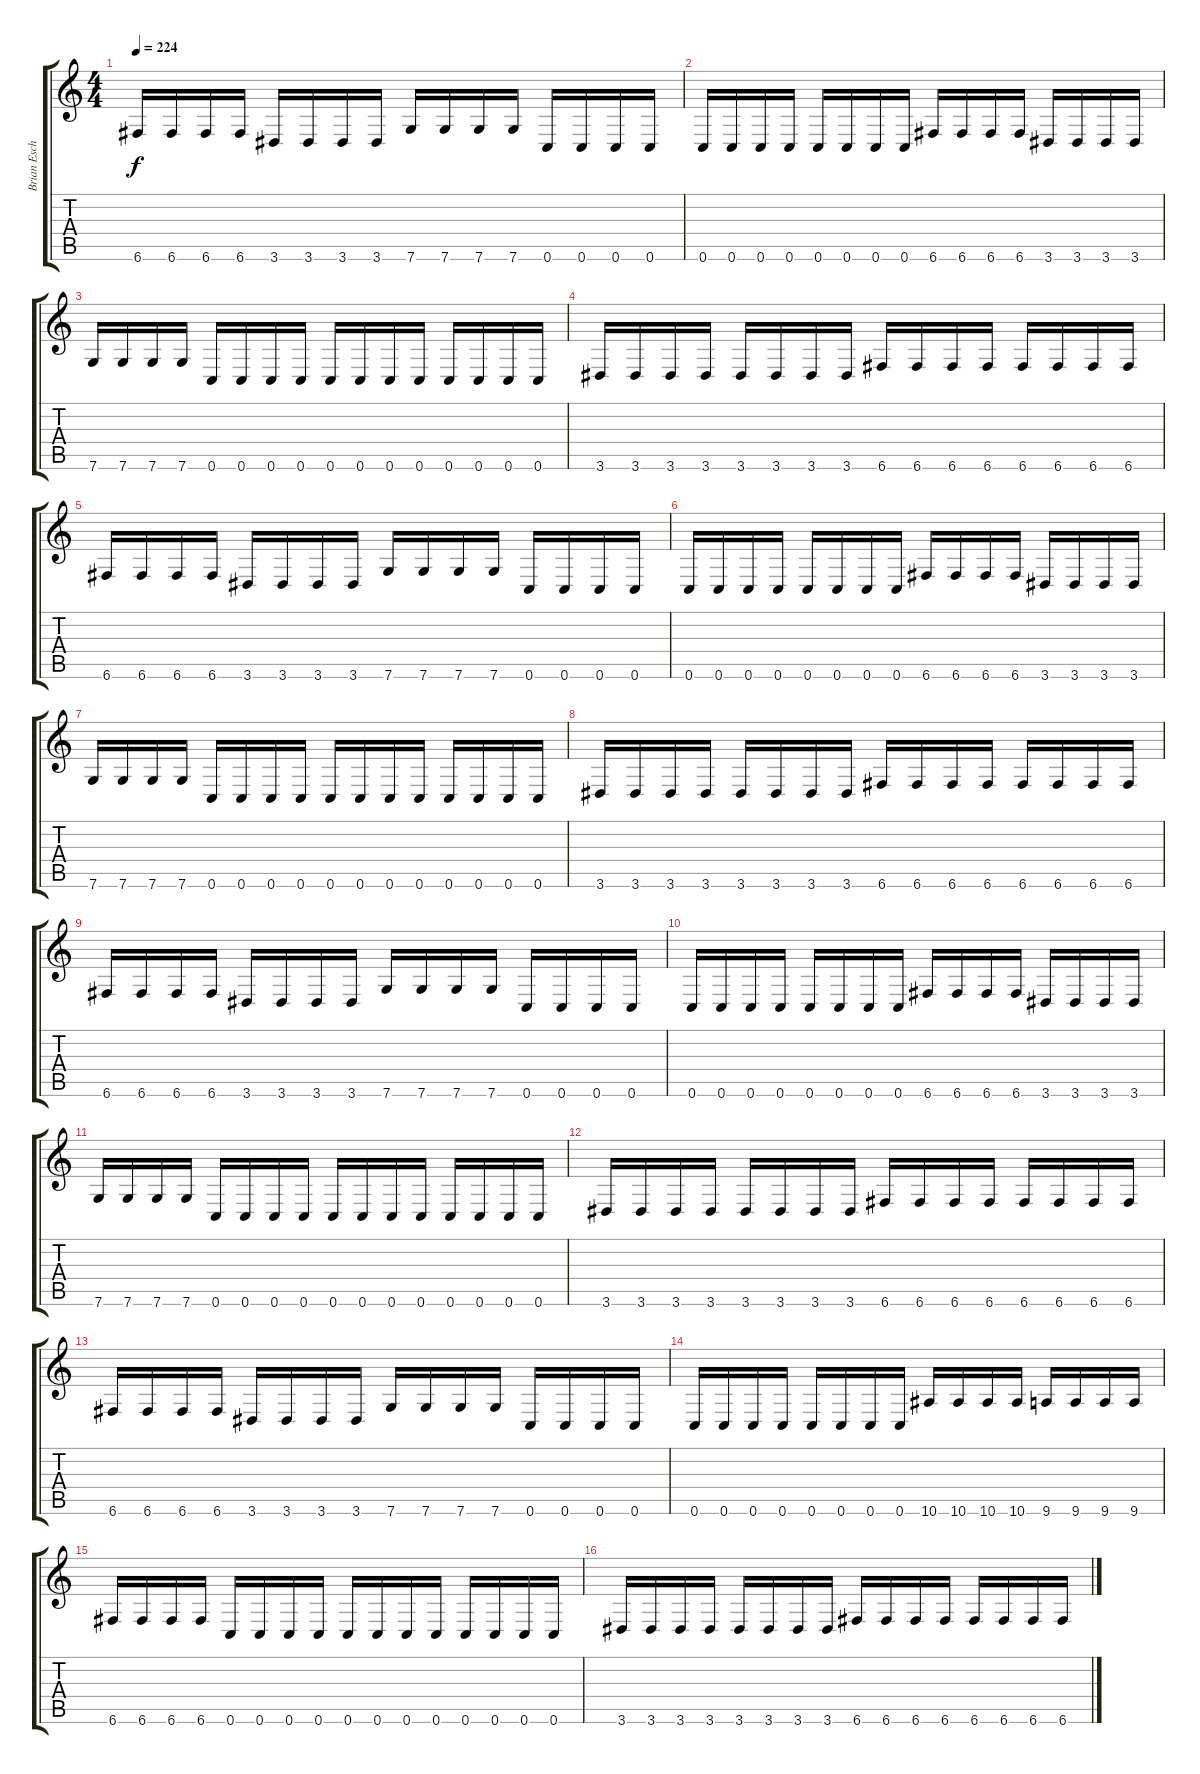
\track ("Brian Eschbach (Lead Guitar)" "Brian Esch") {instrument distortionguitar}
\staff {score tabs}
\tuning (C4 G3 Eb3 Bb2 F2 C2) {hide}
\ts (4 4)
\tempo 224
\clef g2
\ks c
6.6.16{dy f} 6.6.16 6.6.16 6.6.16 3.6.16 3.6.16 3.6.16 3.6.16 7.6.16 7.6.16 7.6.16 7.6.16 0.6.16 0.6.16 0.6.16 0.6.16 |
0.6.16 0.6.16 0.6.16 0.6.16 0.6.16 0.6.16 0.6.16 0.6.16 6.6.16 6.6.16 6.6.16 6.6.16 3.6.16 3.6.16 3.6.16 3.6.16 |
7.6.16 7.6.16 7.6.16 7.6.16 0.6.16 0.6.16 0.6.16 0.6.16 0.6.16 0.6.16 0.6.16 0.6.16 0.6.16 0.6.16 0.6.16 0.6.16 |
3.6.16 3.6.16 3.6.16 3.6.16 3.6.16 3.6.16 3.6.16 3.6.16 6.6.16 6.6.16 6.6.16 6.6.16 6.6.16 6.6.16 6.6.16 6.6.16 |
6.6.16 6.6.16 6.6.16 6.6.16 3.6.16 3.6.16 3.6.16 3.6.16 7.6.16 7.6.16 7.6.16 7.6.16 0.6.16 0.6.16 0.6.16 0.6.16 |
0.6.16 0.6.16 0.6.16 0.6.16 0.6.16 0.6.16 0.6.16 0.6.16 6.6.16 6.6.16 6.6.16 6.6.16 3.6.16 3.6.16 3.6.16 3.6.16 |
7.6.16 7.6.16 7.6.16 7.6.16 0.6.16 0.6.16 0.6.16 0.6.16 0.6.16 0.6.16 0.6.16 0.6.16 0.6.16 0.6.16 0.6.16 0.6.16 |
3.6.16 3.6.16 3.6.16 3.6.16 3.6.16 3.6.16 3.6.16 3.6.16 6.6.16 6.6.16 6.6.16 6.6.16 6.6.16 6.6.16 6.6.16 6.6.16 |
6.6.16 6.6.16 6.6.16 6.6.16 3.6.16 3.6.16 3.6.16 3.6.16 7.6.16 7.6.16 7.6.16 7.6.16 0.6.16 0.6.16 0.6.16 0.6.16 |
0.6.16 0.6.16 0.6.16 0.6.16 0.6.16 0.6.16 0.6.16 0.6.16 6.6.16 6.6.16 6.6.16 6.6.16 3.6.16 3.6.16 3.6.16 3.6.16 |
7.6.16 7.6.16 7.6.16 7.6.16 0.6.16 0.6.16 0.6.16 0.6.16 0.6.16 0.6.16 0.6.16 0.6.16 0.6.16 0.6.16 0.6.16 0.6.16 |
3.6.16 3.6.16 3.6.16 3.6.16 3.6.16 3.6.16 3.6.16 3.6.16 6.6.16 6.6.16 6.6.16 6.6.16 6.6.16 6.6.16 6.6.16 6.6.16 |
6.6.16 6.6.16 6.6.16 6.6.16 3.6.16 3.6.16 3.6.16 3.6.16 7.6.16 7.6.16 7.6.16 7.6.16 0.6.16 0.6.16 0.6.16 0.6.16 |
0.6.16 0.6.16 0.6.16 0.6.16 0.6.16 0.6.16 0.6.16 0.6.16 10.6.16 10.6.16 10.6.16 10.6.16 9.6.16 9.6.16 9.6.16 9.6.16 |
6.6.16 6.6.16 6.6.16 6.6.16 0.6.16 0.6.16 0.6.16 0.6.16 0.6.16 0.6.16 0.6.16 0.6.16 0.6.16 0.6.16 0.6.16 0.6.16 |
3.6.16 3.6.16 3.6.16 3.6.16 3.6.16 3.6.16 3.6.16 3.6.16 6.6.16 6.6.16 6.6.16 6.6.16 6.6.16 6.6.16 6.6.16 6.6.16
